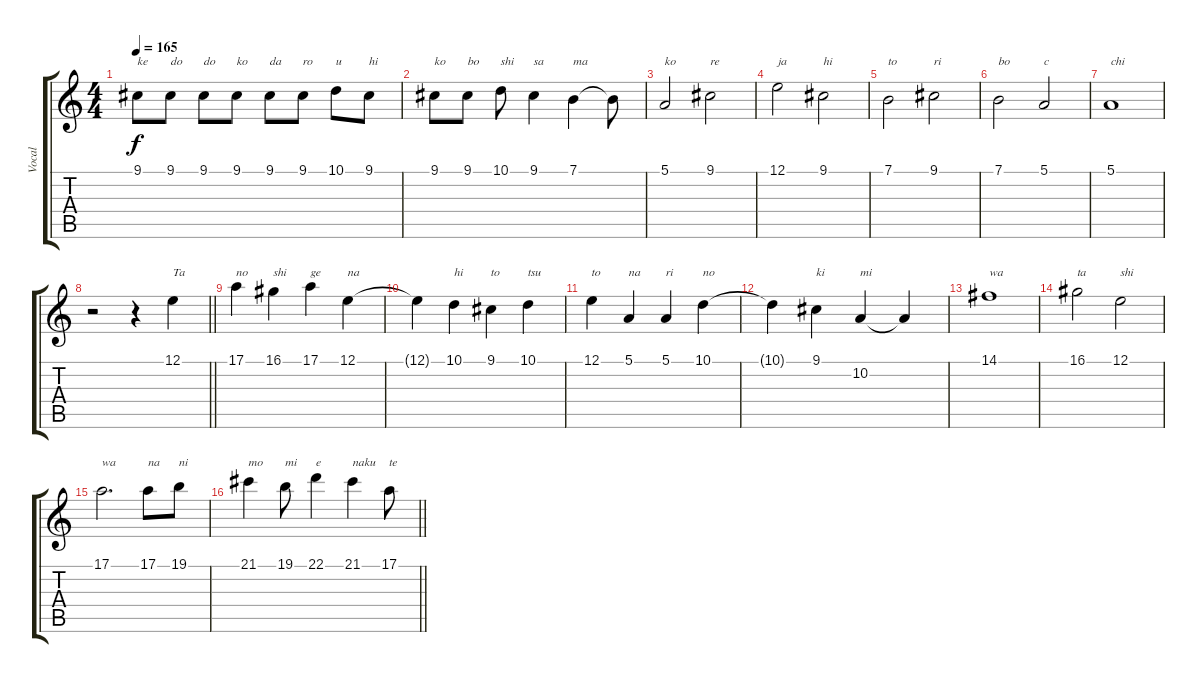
\track ("Vocal" "Vocal") {instrument flute}
\staff {score tabs}
\tuning (E4 B3 G3 D3 A2 E2) {hide}
\ts (4 4)
\tempo 165
\clef g2
\ks c
9.1.8{txt "ke" dy f} 9.1.8{txt "do"} 9.1.8{txt "do"} 9.1.8{txt "ko"} 9.1.8{txt "da"} 9.1.8{txt "ro"} 10.1.8{txt "u"} 9.1.8{txt "hi"} |
9.1.8{txt "ko"} 9.1.8{txt "bo"} 10.1.8{txt "shi"} 9.1.4{txt "sa"} 7.1.4{txt "ma"} 7.1{t}.8 |
5.1.2{txt "ko"} 9.1.2{txt "re"} |
12.1.2{txt "ja"} 9.1.2{txt "hi"} |
7.1.2{txt "to"} 9.1.2{txt "ri"} |
7.1.2{txt "bo"} 5.1.2{txt "c"} |
5.1.1{txt "chi"} |
\barLineRight lightlight
r.2 r.4 12.1.4{txt "Ta"} |
17.1.4{txt "no"} 16.1.4{txt "shi"} 17.1.4{txt "ge"} 12.1.4{txt "na"} |
12.1{t}.4 10.1.4{txt "hi"} 9.1.4{txt "to"} 10.1.4{txt "tsu"} |
12.1.4{txt "to"} 5.1.4{txt "na"} 5.1.4{txt "ri"} 10.1.4{txt "no"} |
10.1{t}.4 9.1.4{txt "ki"} 10.2.4{txt "mi"} 10.2{t}.4 |
14.1.1{txt "wa"} |
16.1.2{txt "ta"} 12.1.2{txt "shi"} |
17.1.2{d txt "wa"} 17.1.8{txt "na"} 19.1.8{txt "ni"} |
\barLineRight lightlight
21.1.4{txt "mo"} 19.1.8{txt "mi"} 22.1.4{txt "e"} 21.1.4{txt "naku"} 17.1.8{txt "te"}
